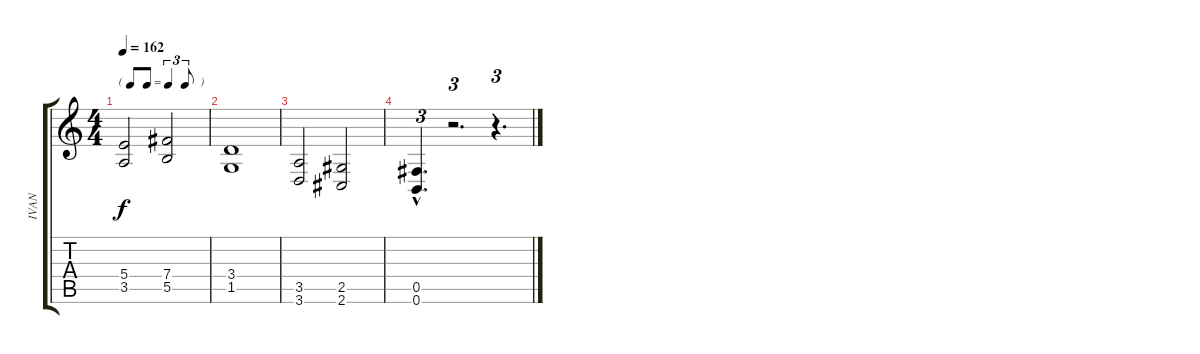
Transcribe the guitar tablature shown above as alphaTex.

\track ("IVAN" "IVAN") {instrument distortionguitar}
\staff {score tabs}
\tuning (Db4 Ab3 E3 B2 Gb2 B1) {hide}
\ts (4 4)
\tf triplet8th
\tempo 162
\clef g2
\ks c
(5.4 3.5).2{dy f} (7.4 5.5).2 |
(3.4 1.5).1 |
(3.5 3.6).2 (2.5 2.6).2 |
(0.5{hac} 0.6{hac}).4{d tu (3 2)} r.2{d tu (3 2)} r.4{d tu (3 2)}
